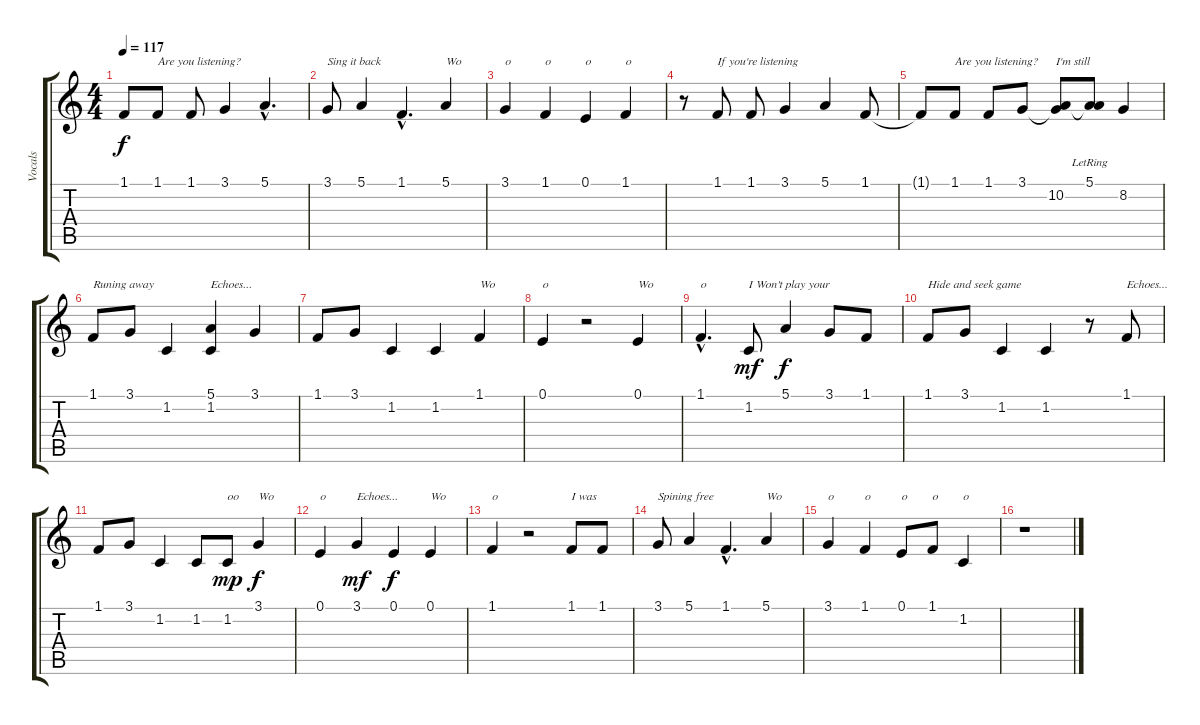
\track ("Vocals" "Vocals") {instrument lead2sawtooth}
\staff {score tabs}
\tuning (E4 B3 G3 D3 A2 E2) {hide}
\ts (4 4)
\tempo 117
\clef g2
\ks c
1.1{t}.8{dy f} 1.1.8{txt "Are you listening?"} 1.1.8 3.1.4 5.1{hac}.4{d} |
3.1.8{txt "Sing it back"} 5.1.4 1.1{hac}.4{d} 5.1.4{txt "Wo"} |
3.1.4{txt "o"} 1.1.4{txt "o"} 0.1.4{txt "o"} 1.1.4{txt "o"} |
r.8 1.1.8{txt "If you're listening"} 1.1.8 3.1.4 5.1.4 1.1.8 |
1.1{t}.8 1.1.8{txt "Are you listening?"} 1.1.8 3.1.8 (3.1{t} 10.2).8{txt "I'm still"} (5.1{lr} 10.2{t}).8 8.2.4 |
1.1.8{txt "Runing away"} 3.1.8 1.2.4 (5.1 1.2).4{txt "Echoes..."} 3.1.4 |
1.1.8 3.1.8 1.2.4 1.2.4 1.1.4{txt "Wo"} |
0.1.4{txt "o"} r.2 0.1.4{txt "Wo"} |
1.1{hac}.4{d txt "o"} 1.2.8{txt "I Won't play your" dy mf} 5.1.4{dy f} 3.1.8 1.1.8 |
1.1.8{txt "Hide and seek game"} 3.1.8 1.2.4 1.2.4 r.8 1.1.8{txt "Echoes..."} |
1.1.8 3.1.8 1.2.4 1.2.8 1.2.8{txt "oo" dy mp} 3.1.4{txt "Wo" dy f} |
0.1.4{txt "o"} 3.1.4{txt "Echoes..." dy mf} 0.1.4{dy f} 0.1.4{txt "Wo"} |
1.1.4{txt "o"} r.2 1.1.8{txt "I was"} 1.1.8 |
3.1.8{txt "Spining free"} 5.1.4 1.1{hac}.4{d} 5.1.4{txt "Wo"} |
3.1.4{txt "o"} 1.1.4{txt "o"} 0.1.8{txt "o"} 1.1.8{txt "o"} 1.2.4{txt "o"} |
r.1
